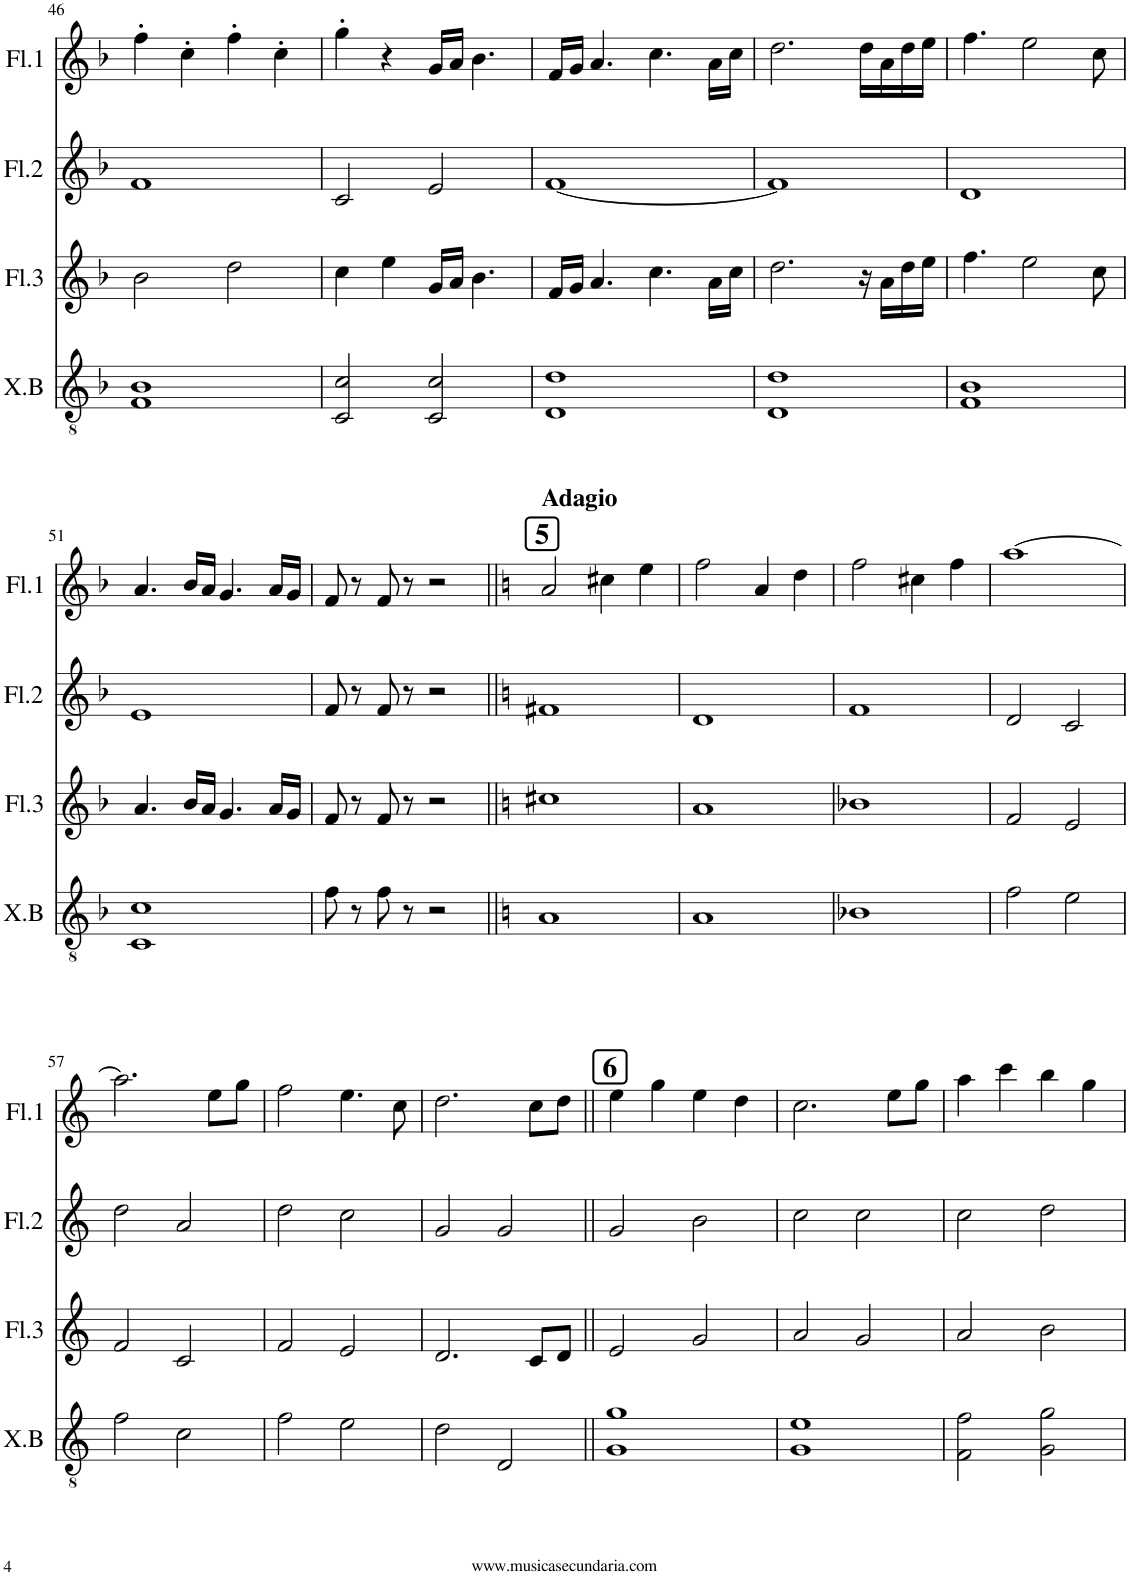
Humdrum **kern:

**kern	**kern	**kern	**kern
*part4	*part3	*part2	*part1
*staff4	*staff3	*staff2	*staff1
*I"Xil.Bajo	*I"Flauta 3	*I"Flauta 2	*I"Flauta 1
*I'X.B	*I'Fl.3	*I'Fl.2	*I'Fl.1
!!LO:PB:g=z
*clefGv2	*clefG2	*clefG2	*clefG2
*k[b-]	*k[b-]	*k[b-]	*k[b-]
*M4/4	*M4/4	*M4/4	*M4/4
=46	=46	=46	=46
1F 1B-	2b-\	1f	4ff'\
.	.	.	4cc'\
.	2dd\	.	4ff'\
.	.	.	4cc'\
=47	=47	=47	=47
2C/ 2c/	4cc\	2c/	4gg'\
.	4ee\	.	4r
2C/ 2c/	16g/LL	2e/	16g/LL
.	16a/JJ	.	16a/JJ
.	4.b-\	.	4.b-\
=48	=48	=48	=48
1D 1d	16f/LL	[1f	16f/LL
.	16g/JJ	.	16g/JJ
.	4.a/	.	4.a/
.	4.cc\	.	4.cc\
.	16a\LL	.	16a\LL
.	16cc\JJ	.	16cc\JJ
=49	=49	=49	=49
1D 1d	2.dd\	1f]	2.dd\
.	16r	.	16dd\LL
.	16a\LL	.	16a\
.	16dd\	.	16dd\
.	16ee\JJ	.	16ee\JJ
=50	=50	=50	=50
1F 1B-	4.ff\	1d	4.ff\
.	2ee\	.	2ee\
.	8cc\	.	8cc\
!!LO:LB:g=z
=51	=51	=51	=51
1C 1c	4.a/	1e	4.a/
.	16b-/LL	.	16b-/LL
.	16a/JJ	.	16a/JJ
.	4.g/	.	4.g/
.	16a/LL	.	16a/LL
.	16g/JJ	.	16g/JJ
=52	=52	=52	=52
8f\	8f/	8f/	8f/
8r	8r	8r	8r
8f\	8f/	8f/	8f/
8r	8r	8r	8r
2r	2r	2r	2r
=53||	=53||	=53||	=53||
*k[]	*k[]	*k[]	*k[]
!	!	!	!LO:TX:a:B:t=Adagio
!	!	!	!LO:TX:a:B:t=5
1A	1cc#X	1f#X	2a/
.	.	.	4cc#X\
.	.	.	4ee\
=54	=54	=54	=54
1A	1a	1d	2ff\
.	.	.	4a/
.	.	.	4dd\
=55	=55	=55	=55
1B-X	1b-X	1f	2ff\
.	.	.	4cc#X\
.	.	.	4ff\
=56	=56	=56	=56
2f\	2f/	2d/	[1aa
2e\	2e/	2c/	.
!!LO:LB:g=z
=57	=57	=57	=57
2f\	2f/	2dd\	2.aa\]
2c\	2c/	2a/	.
.	.	.	8ee\L
.	.	.	8gg\J
=58	=58	=58	=58
2f\	2f/	2dd\	2ff\
2e\	2e/	2cc\	4.ee\
.	.	.	8cc\
=59	=59	=59	=59
2d\	2.d/	2g/	2.dd\
2D/	.	2g/	.
.	8c/L	.	8cc\L
.	8d/J	.	8dd\J
=60||	=60||	=60||	=60||
!	!	!	!LO:TX:a:B:t=6
1G 1g	2e/	2g/	4ee\
.	.	.	4gg\
.	2g/	2b\	4ee\
.	.	.	4dd\
=61	=61	=61	=61
1G 1e	2a/	2cc\	2.cc\
.	2g/	2cc\	.
.	.	.	8ee\L
.	.	.	8gg\J
=62	=62	=62	=62
2F\ 2f\	2a/	2cc\	4aa\
.	.	.	4ccc\
2G\ 2g\	2b\	2dd\	4bb\
.	.	.	4gg\
=	=	=	=
*-	*-	*-	*-
